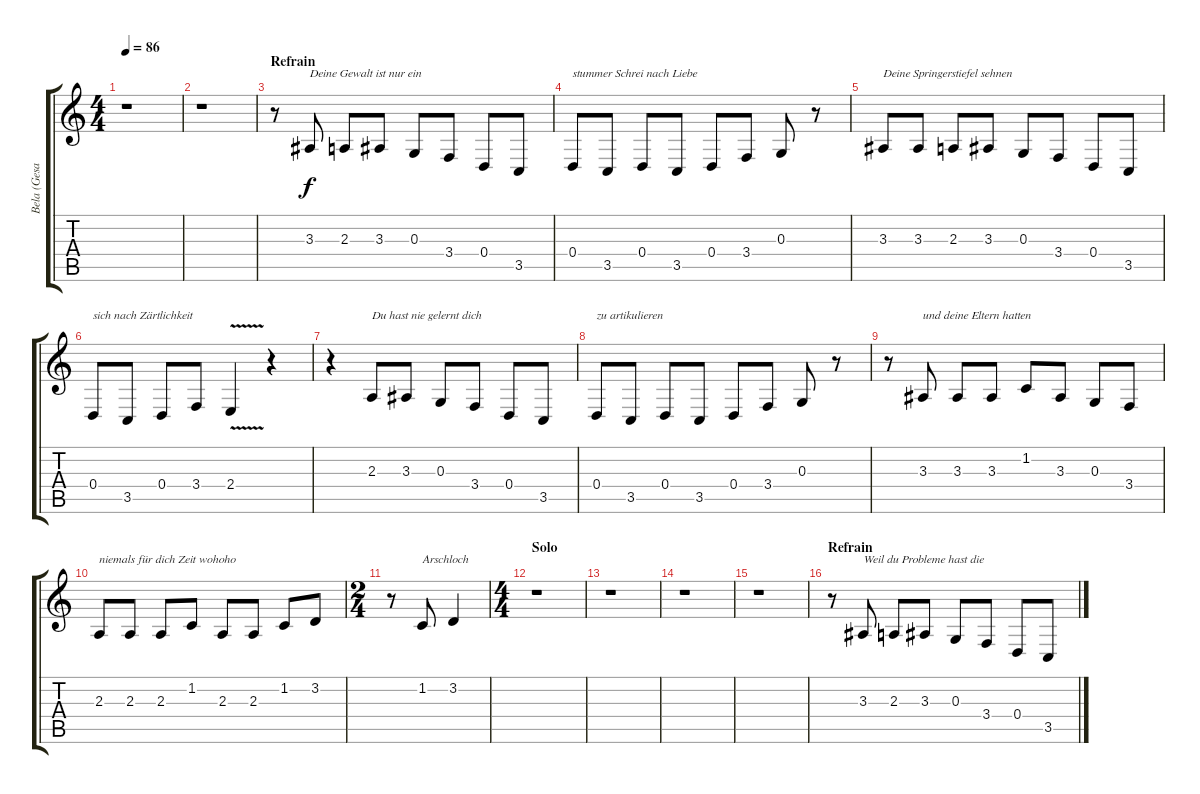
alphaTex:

\track ("Bela (Gesang)" "Bela (Gesa") {instrument lead8bassandlead}
\staff {score tabs}
\tuning (E4 B3 G3 D3 A2 E2) {hide}
\ts (4 4)
\tempo 86
\clef g2
\ks c
r.1{dy f} |
r.1 |
\section ("" "Refrain")
r.8 3.3.8{txt "Deine Gewalt ist nur ein "} 2.3.8 3.3.8 0.3.8 3.4.8 0.4.8 3.5.8 |
0.4.8{txt "stummer Schrei nach Liebe"} 3.5.8 0.4.8 3.5.8 0.4.8 3.4.8 0.3.8 r.8 |
3.3.8{txt "Deine Springerstiefel sehnen "} 3.3.8 2.3.8 3.3.8 0.3.8 3.4.8 0.4.8 3.5.8 |
0.4.8{txt "sich nach Zärtlichkeit"} 3.5.8 0.4.8 3.4.8 2.4{v}.4 r.4 |
r.4 2.3.8{txt "Du hast nie gelernt dich"} 3.3.8 0.3.8 3.4.8 0.4.8 3.5.8 |
0.4.8{txt "zu artikulieren"} 3.5.8 0.4.8 3.5.8 0.4.8 3.4.8 0.3.8 r.8 |
r.8 3.3.8{txt "und deine Eltern hatten "} 3.3.8 3.3.8 1.2.8 3.3.8 0.3.8 3.4.8 |
2.3.8{txt "niemals für dich Zeit wohoho"} 2.3.8 2.3.8 1.2.8 2.3.8 2.3.8 1.2.8 3.2.8 |
\ts (2 4)
r.8 1.2.8{txt "Arschloch"} 3.2.4 |
\ts (4 4)
\section ("" "Solo")
r.1 |
r.1 |
r.1 |
r.1 |
\section ("" "Refrain")
r.8 3.3.8{txt "Weil du Probleme hast die"} 2.3.8 3.3.8 0.3.8 3.4.8 0.4.8 3.5.8
